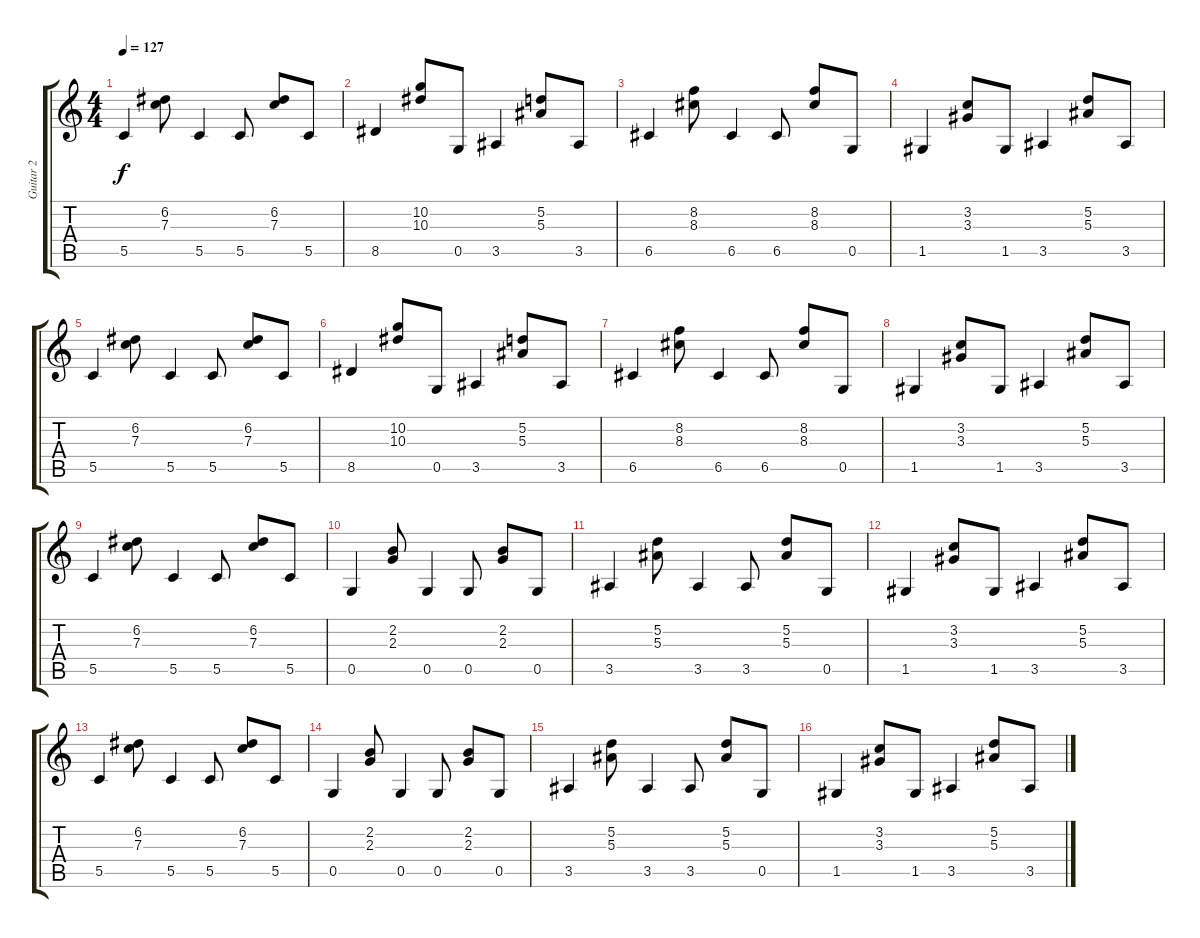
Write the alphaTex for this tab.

\track ("Guitar 2" "Guitar 2") {instrument acousticguitarsteel}
\staff {score tabs}
\tuning (D4 A3 F3 C3 G2 C2) {hide}
\ts (4 4)
\tempo 127
\clef g2
\ks c
5.5.4{dy f} (6.2 7.3).8 5.5.4 5.5.8 (6.2 7.3).8 5.5.8 |
8.5.4 (10.2 10.3).8 0.5.8 3.5.4 (5.2 5.3).8 3.5.8 |
6.5.4 (8.2 8.3).8 6.5.4 6.5.8 (8.2 8.3).8 0.5.8 |
1.5.4 (3.2 3.3).8 1.5.8 3.5.4 (5.2 5.3).8 3.5.8 |
5.5.4 (6.2 7.3).8 5.5.4 5.5.8 (6.2 7.3).8 5.5.8 |
8.5.4 (10.2 10.3).8 0.5.8 3.5.4 (5.2 5.3).8 3.5.8 |
6.5.4 (8.2 8.3).8 6.5.4 6.5.8 (8.2 8.3).8 0.5.8 |
1.5.4 (3.2 3.3).8 1.5.8 3.5.4 (5.2 5.3).8 3.5.8 |
5.5.4 (6.2 7.3).8 5.5.4 5.5.8 (6.2 7.3).8 5.5.8 |
0.5.4 (2.2 2.3).8 0.5.4 0.5.8 (2.2 2.3).8 0.5.8 |
3.5.4 (5.2 5.3).8 3.5.4 3.5.8 (5.2 5.3).8 0.5.8 |
1.5.4 (3.2 3.3).8 1.5.8 3.5.4 (5.2 5.3).8 3.5.8 |
5.5.4 (6.2 7.3).8 5.5.4 5.5.8 (6.2 7.3).8 5.5.8 |
0.5.4 (2.2 2.3).8 0.5.4 0.5.8 (2.2 2.3).8 0.5.8 |
3.5.4 (5.2 5.3).8 3.5.4 3.5.8 (5.2 5.3).8 0.5.8 |
1.5.4 (3.2 3.3).8 1.5.8 3.5.4 (5.2 5.3).8 3.5.8
